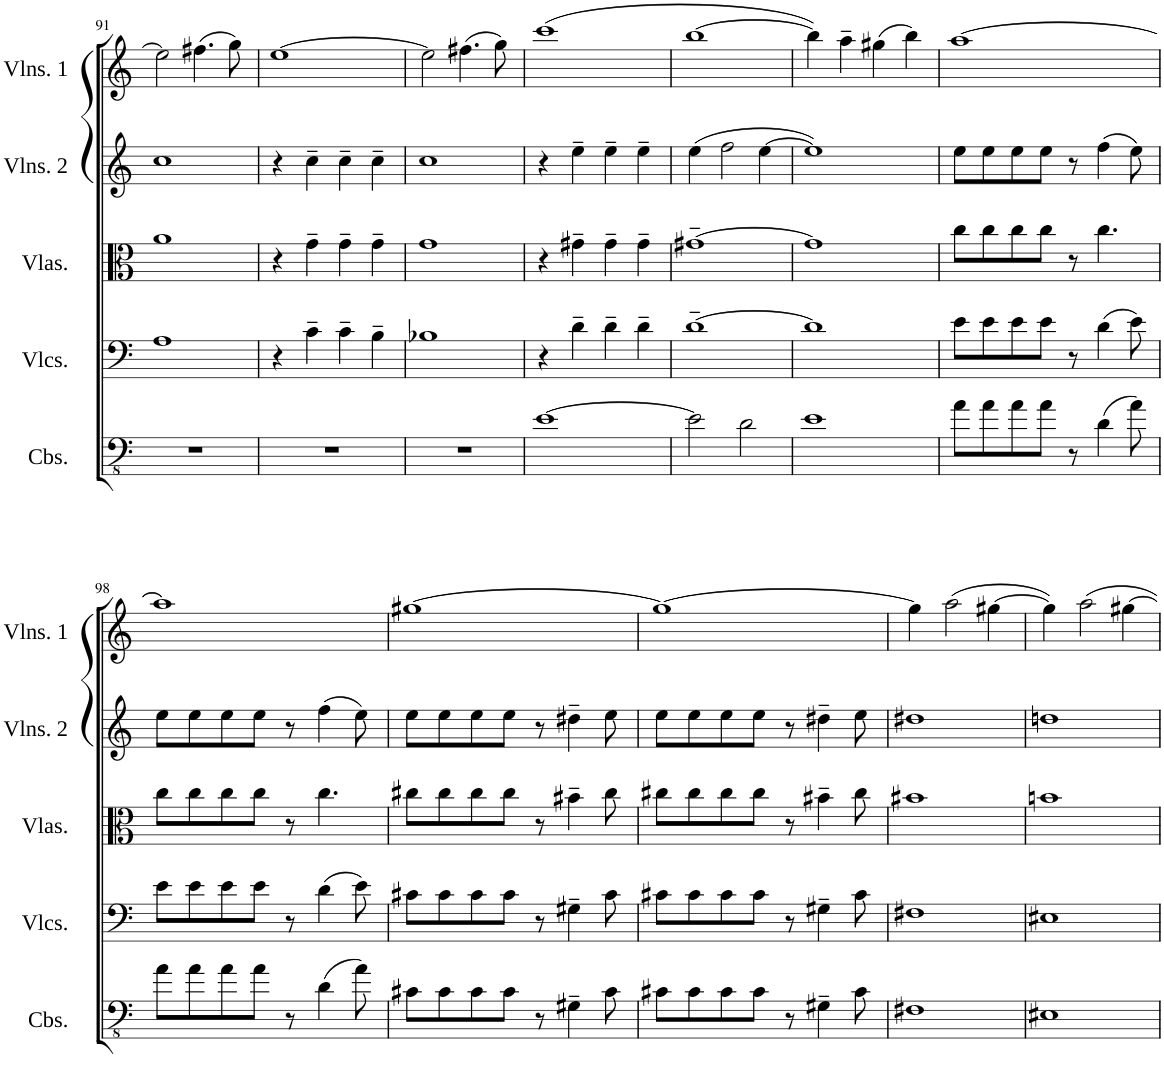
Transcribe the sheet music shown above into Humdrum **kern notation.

**kern	**kern	**kern	**kern	**kern
*part5	*part4	*part3	*part2	*part1
*staff5	*staff4	*staff3	*staff2	*staff1
*I"Contrabasses	*I"Violoncellos	*I"Violas	*I"Violins 2	*I"Violins 1
*I'Cbs.	*I'Vlcs.	*I'Vlas.	*I'Vlns. 2	*I'Vlns. 1
!!LO:PB:g=z
*clefFv4	*clefF4	*clefC3	*clefG2	*clefG2
*k[]	*k[]	*k[]	*k[]	*k[]
*M4/4	*M4/4	*M4/4	*M4/4	*M4/4
=91	=91	=91	=91	=91
1r	1A	1a	1cc	2ee\]
.	.	.	.	(4.ff#X\
.	.	.	.	8gg\)
=92	=92	=92	=92	=92
1r	4r	4r	4r	[1ee
.	4c~\	4g~\	4cc~\	.
.	4c~\	4g~\	4cc~\	.
.	4B~\	4g~\	4cc~\	.
=93	=93	=93	=93	=93
1r	1B-X	1g	1cc	2ee\]
.	.	.	.	(4.ff#X\
.	.	.	.	8gg\)
=94	=94	=94	=94	=94
[1E	4r	4r	4r	(1ccc
.	4d~\	4g#X~\	4ee~\	.
.	4d~\	4g#~\	4ee~\	.
.	4d~\	4g#~\	4ee~\	.
=95	=95	=95	=95	=95
2E\]	[1d~	[1g#X~	(4ee\	[1bb
.	.	.	2ff\	.
2D\	.	.	.	.
.	.	.	[4ee\	.
=96	=96	=96	=96	=96
1E	1d]	1g#]	1ee])	4bb\])
.	.	.	.	4aa~\
.	.	.	.	(4gg#X\
.	.	.	.	4bb\)
=97	=97	=97	=97	=97
8A\L	8e\L	8cc\L	8ee\L	[1aa
8A\	8e\	8cc\	8ee\	.
8A\	8e\	8cc\	8ee\	.
8A\J	8e\J	8cc\J	8ee\J	.
8r	8r	8r	8r	.
(4D\	(4d\	4.cc\	(4ff\	.
8A\)	8e\)	.	8ee\)	.
!!LO:LB:g=z
=98	=98	=98	=98	=98
8A\L	8e\L	8cc\L	8ee\L	1aa]
8A\	8e\	8cc\	8ee\	.
8A\	8e\	8cc\	8ee\	.
8A\J	8e\J	8cc\J	8ee\J	.
8r	8r	8r	8r	.
(4D\	(4d\	4.cc\	(4ff\	.
8A\)	8e\)	.	8ee\)	.
=99	=99	=99	=99	=99
8C#X\L	8c#X\L	8cc#X\L	8ee\L	[1gg#X
8C#\	8c#\	8cc#\	8ee\	.
8C#\	8c#\	8cc#\	8ee\	.
8C#\J	8c#\J	8cc#\J	8ee\J	.
8r	8r	8r	8r	.
4GG#X~\	4G#X~\	4b#X~\	4dd#X~\	.
8C#\	8c#\	8cc#\	8ee\	.
=100	=100	=100	=100	=100
8C#X\L	8c#X\L	8cc#X\L	8ee\L	1gg#_
8C#\	8c#\	8cc#\	8ee\	.
8C#\	8c#\	8cc#\	8ee\	.
8C#\J	8c#\J	8cc#\J	8ee\J	.
8r	8r	8r	8r	.
4GG#X~\	4G#X~\	4b#X~\	4dd#X~\	.
8C#\	8c#\	8cc#\	8ee\	.
=101	=101	=101	=101	=101
1FF#X	1F#X	1b#X	1dd#X	4gg#\]
.	.	.	.	(2aa\
.	.	.	.	[4gg#X\
=102	=102	=102	=102	=102
1EE#X	1E#X	1bn	1ddn	4gg#\])
.	.	.	.	2aa\
.	.	.	.	[4gg#X\
=	=	=	=	=
*-	*-	*-	*-	*-
